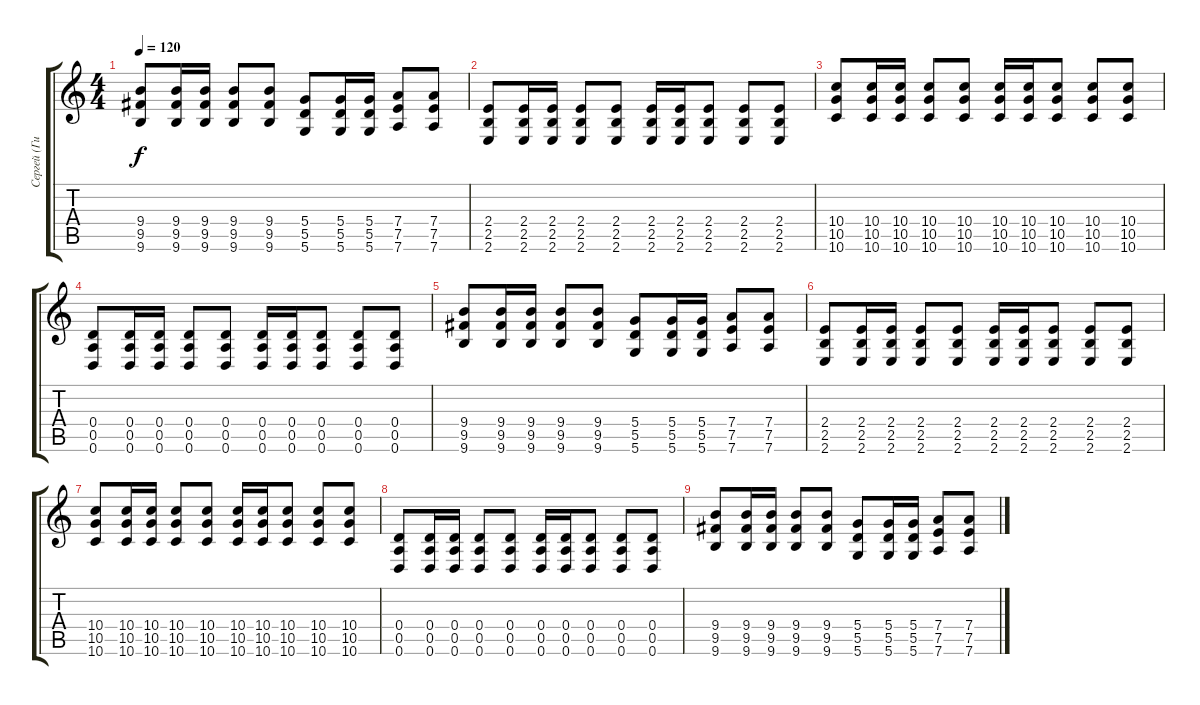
\track ("Сергей (Гитарист)" "Сергей (Ги") {instrument distortionguitar}
\staff {score tabs}
\tuning (E4 B3 G3 D3 A2 D2) {hide}
\ts (4 4)
\tempo 120
\clef g2
\ks c
(9.4 9.5 9.6).8{dy f} (9.4 9.5 9.6).16 (9.4 9.5 9.6).16 (9.4 9.5 9.6).8 (9.4 9.5 9.6).8 (5.4 5.5 5.6).8 (5.4 5.5 5.6).16 (5.4 5.5 5.6).16 (7.4 7.5 7.6).8 (7.4 7.5 7.6).8 |
(2.4 2.5 2.6).8{instrument distortionguitar} (2.4 2.5 2.6).16 (2.4 2.5 2.6).16 (2.4 2.5 2.6).8 (2.4 2.5 2.6).8 (2.4 2.5 2.6).16 (2.4 2.5 2.6).16 (2.4 2.5 2.6).8 (2.4 2.5 2.6).8 (2.4 2.5 2.6).8 |
(10.4 10.5 10.6).8 (10.4 10.5 10.6).16 (10.4 10.5 10.6).16 (10.4 10.5 10.6).8 (10.4 10.5 10.6).8 (10.4 10.5 10.6).16 (10.4 10.5 10.6).16 (10.4 10.5 10.6).8 (10.4 10.5 10.6).8 (10.4 10.5 10.6).8 |
(0.4 0.5 0.6).8 (0.4 0.5 0.6).16 (0.4 0.5 0.6).16 (0.4 0.5 0.6).8 (0.4 0.5 0.6).8 (0.4 0.5 0.6).16 (0.4 0.5 0.6).16 (0.4 0.5 0.6).8 (0.4 0.5 0.6).8 (0.4 0.5 0.6).8 |
(9.4 9.5 9.6).8 (9.4 9.5 9.6).16 (9.4 9.5 9.6).16 (9.4 9.5 9.6).8 (9.4 9.5 9.6).8 (5.4 5.5 5.6).8 (5.4 5.5 5.6).16 (5.4 5.5 5.6).16 (7.4 7.5 7.6).8 (7.4 7.5 7.6).8 |
(2.4 2.5 2.6).8 (2.4 2.5 2.6).16 (2.4 2.5 2.6).16 (2.4 2.5 2.6).8 (2.4 2.5 2.6).8 (2.4 2.5 2.6).16 (2.4 2.5 2.6).16 (2.4 2.5 2.6).8 (2.4 2.5 2.6).8 (2.4 2.5 2.6).8 |
(10.4 10.5 10.6).8 (10.4 10.5 10.6).16 (10.4 10.5 10.6).16 (10.4 10.5 10.6).8 (10.4 10.5 10.6).8 (10.4 10.5 10.6).16 (10.4 10.5 10.6).16 (10.4 10.5 10.6).8 (10.4 10.5 10.6).8 (10.4 10.5 10.6).8 |
(0.4 0.5 0.6).8 (0.4 0.5 0.6).16 (0.4 0.5 0.6).16 (0.4 0.5 0.6).8 (0.4 0.5 0.6).8 (0.4 0.5 0.6).16 (0.4 0.5 0.6).16 (0.4 0.5 0.6).8 (0.4 0.5 0.6).8 (0.4 0.5 0.6).8 |
(9.4 9.5 9.6).8 (9.4 9.5 9.6).16 (9.4 9.5 9.6).16 (9.4 9.5 9.6).8 (9.4 9.5 9.6).8 (5.4 5.5 5.6).8 (5.4 5.5 5.6).16 (5.4 5.5 5.6).16 (7.4 7.5 7.6).8 (7.4 7.5 7.6).8
